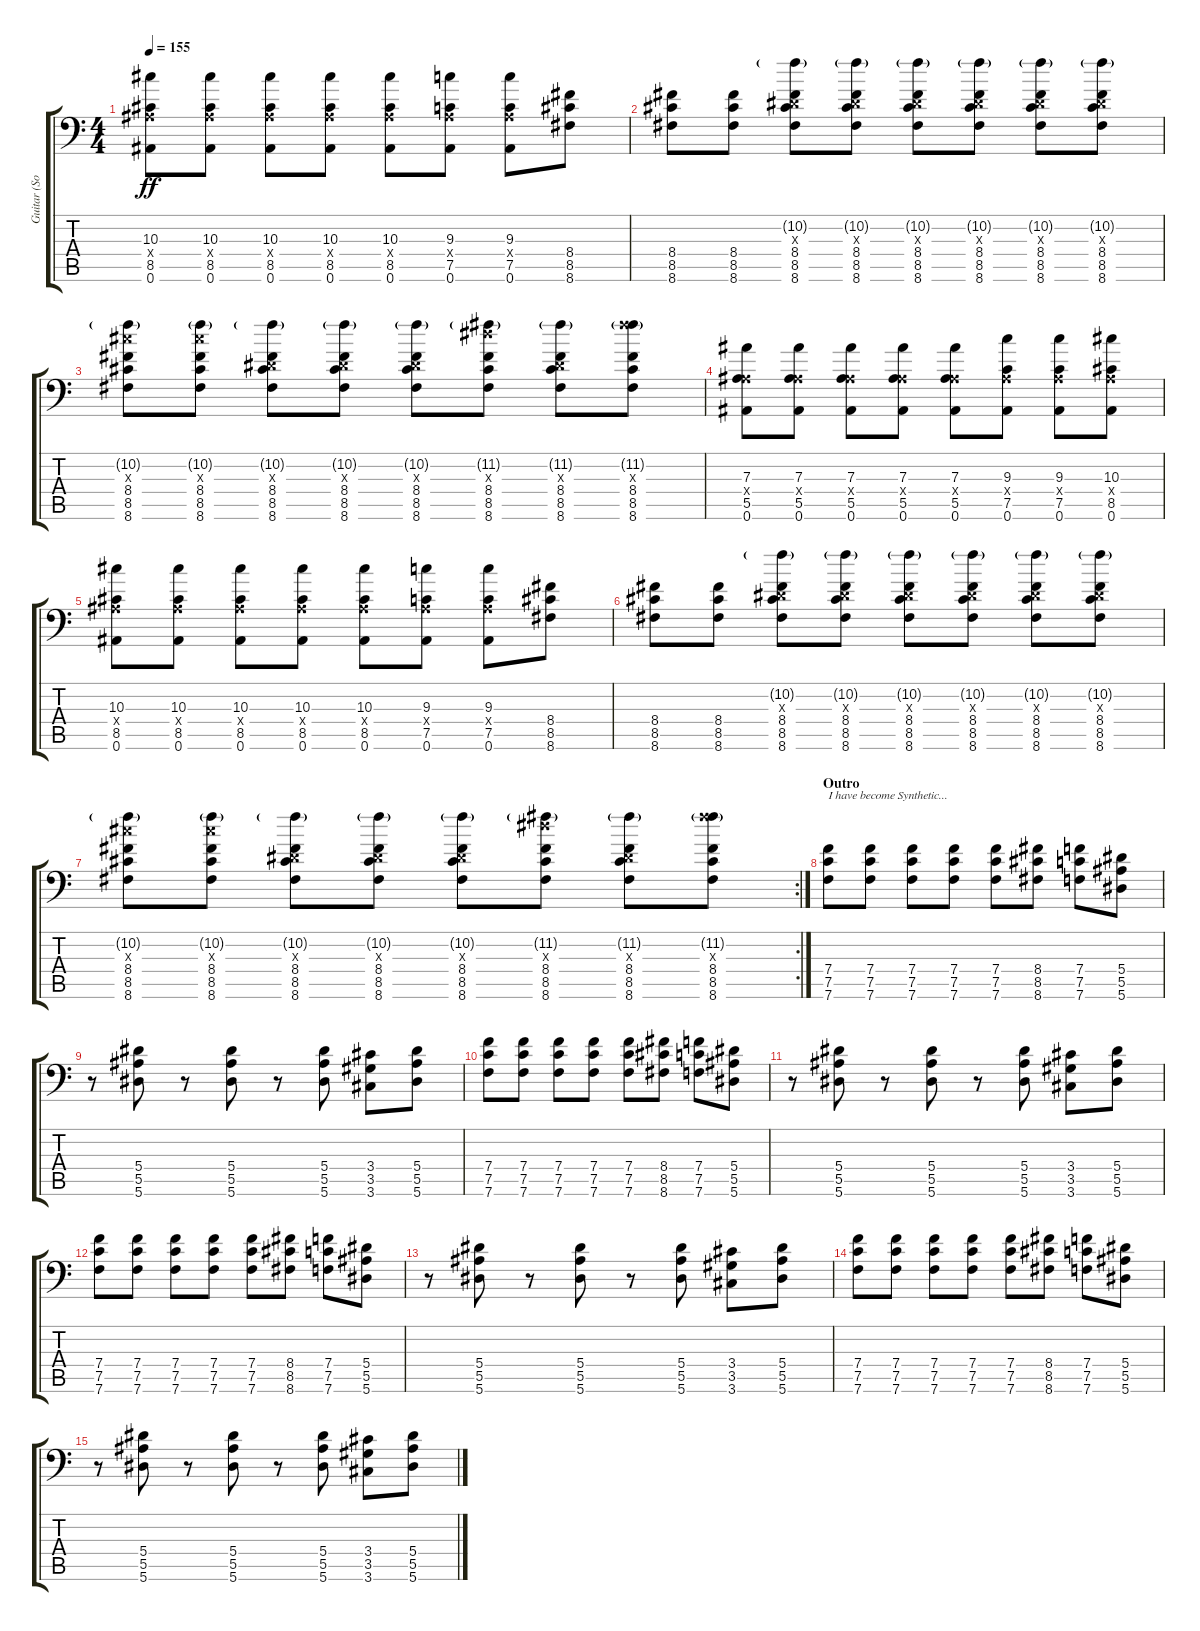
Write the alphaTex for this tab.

\track ("Guitar (Souren \"Mike\" Sarkisyan)" "Guitar (So") {instrument distortionguitar}
\staff {score tabs}
\tuning (C4 G3 Eb3 Bb2 F2 Bb1) {hide}
\ts (4 4)
\tempo 155
\clef f4
\ks c
(10.3 0.4{x} 8.5 0.6).8{dy ff} (10.3 0.4{x} 8.5 0.6).8 (10.3 0.4{x} 8.5 0.6).8 (10.3 0.4{x} 8.5 0.6).8 (10.3 0.4{x} 8.5 0.6).8 (9.3 0.4{x} 7.5 0.6).8 (9.3 0.4{x} 7.5 0.6).8 (8.4 8.5 8.6).8 |
(8.4 8.5 8.6).8 (8.4 8.5 8.6).8 (10.2{g} 0.3{x} 8.4 8.5 8.6).8 (10.2{g} 0.3{x} 8.4 8.5 8.6).8 (10.2{g} 0.3{x} 8.4 8.5 8.6).8 (10.2{g} 0.3{x} 8.4 8.5 8.6).8 (10.2{g} 0.3{x} 8.4 8.5 8.6).8 (10.2{g} 0.3{x} 8.4 8.5 8.6).8 |
(10.2{g} 10.3{x} 8.4 8.5 8.6).8 (10.2{g} 10.3{x} 8.4 8.5 8.6).8 (10.2{g} 0.3{x} 8.4 8.5 8.6).8 (10.2{g} 0.3{x} 8.4 8.5 8.6).8 (10.2{g} 0.3{x} 8.4 8.5 8.6).8 (11.2{g} 12.3{x} 8.4 8.5 8.6).8 (11.2{g} 0.3{x} 8.4 8.5 8.6).8 (11.2{g} 15.3{x} 8.4 8.5 8.6).8 |
(7.3 0.4{x} 5.5 0.6).8 (7.3 0.4{x} 5.5 0.6).8 (7.3 0.4{x} 5.5 0.6).8 (7.3 0.4{x} 5.5 0.6).8 (7.3 0.4{x} 5.5 0.6).8 (9.3 0.4{x} 7.5 0.6).8 (9.3 0.4{x} 7.5 0.6).8 (10.3 0.4{x} 8.5 0.6).8 |
(10.3 0.4{x} 8.5 0.6).8 (10.3 0.4{x} 8.5 0.6).8 (10.3 0.4{x} 8.5 0.6).8 (10.3 0.4{x} 8.5 0.6).8 (10.3 0.4{x} 8.5 0.6).8 (9.3 0.4{x} 7.5 0.6).8 (9.3 0.4{x} 7.5 0.6).8 (8.4 8.5 8.6).8 |
(8.4 8.5 8.6).8 (8.4 8.5 8.6).8 (10.2{g} 0.3{x} 8.4 8.5 8.6).8 (10.2{g} 0.3{x} 8.4 8.5 8.6).8 (10.2{g} 0.3{x} 8.4 8.5 8.6).8 (10.2{g} 0.3{x} 8.4 8.5 8.6).8 (10.2{g} 0.3{x} 8.4 8.5 8.6).8 (10.2{g} 0.3{x} 8.4 8.5 8.6).8 |
\rc 2
(10.2{g} 10.3{x} 8.4 8.5 8.6).8 (10.2{g} 10.3{x} 8.4 8.5 8.6).8 (10.2{g} 0.3{x} 8.4 8.5 8.6).8 (10.2{g} 0.3{x} 8.4 8.5 8.6).8 (10.2{g} 0.3{x} 8.4 8.5 8.6).8 (11.2{g} 12.3{x} 8.4 8.5 8.6).8 (11.2{g} 0.3{x} 8.4 8.5 8.6).8 (11.2{g} 15.3{x} 8.4 8.5 8.6).8 |
\section ("" "Outro")
(7.4 7.5 7.6).8{txt "I have become Synthetic..."} (7.4 7.5 7.6).8 (7.4 7.5 7.6).8 (7.4 7.5 7.6).8 (7.4 7.5 7.6).8 (8.4 8.5 8.6).8 (7.4 7.5 7.6).8 (5.4 5.5 5.6).8 |
r.8 (5.4 5.5 5.6).8 r.8 (5.4 5.5 5.6).8 r.8 (5.4 5.5 5.6).8 (3.4 3.5 3.6).8 (5.4 5.5 5.6).8 |
(7.4 7.5 7.6).8 (7.4 7.5 7.6).8 (7.4 7.5 7.6).8 (7.4 7.5 7.6).8 (7.4 7.5 7.6).8 (8.4 8.5 8.6).8 (7.4 7.5 7.6).8 (5.4 5.5 5.6).8 |
r.8 (5.4 5.5 5.6).8 r.8 (5.4 5.5 5.6).8 r.8 (5.4 5.5 5.6).8 (3.4 3.5 3.6).8 (5.4 5.5 5.6).8 |
(7.4 7.5 7.6).8 (7.4 7.5 7.6).8 (7.4 7.5 7.6).8 (7.4 7.5 7.6).8 (7.4 7.5 7.6).8 (8.4 8.5 8.6).8 (7.4 7.5 7.6).8 (5.4 5.5 5.6).8 |
r.8 (5.4 5.5 5.6).8 r.8 (5.4 5.5 5.6).8 r.8 (5.4 5.5 5.6).8 (3.4 3.5 3.6).8 (5.4 5.5 5.6).8 |
(7.4 7.5 7.6).8 (7.4 7.5 7.6).8 (7.4 7.5 7.6).8 (7.4 7.5 7.6).8 (7.4 7.5 7.6).8 (8.4 8.5 8.6).8 (7.4 7.5 7.6).8 (5.4 5.5 5.6).8 |
r.8 (5.4 5.5 5.6).8 r.8 (5.4 5.5 5.6).8 r.8 (5.4 5.5 5.6).8 (3.4 3.5 3.6).8 (5.4 5.5 5.6).8
